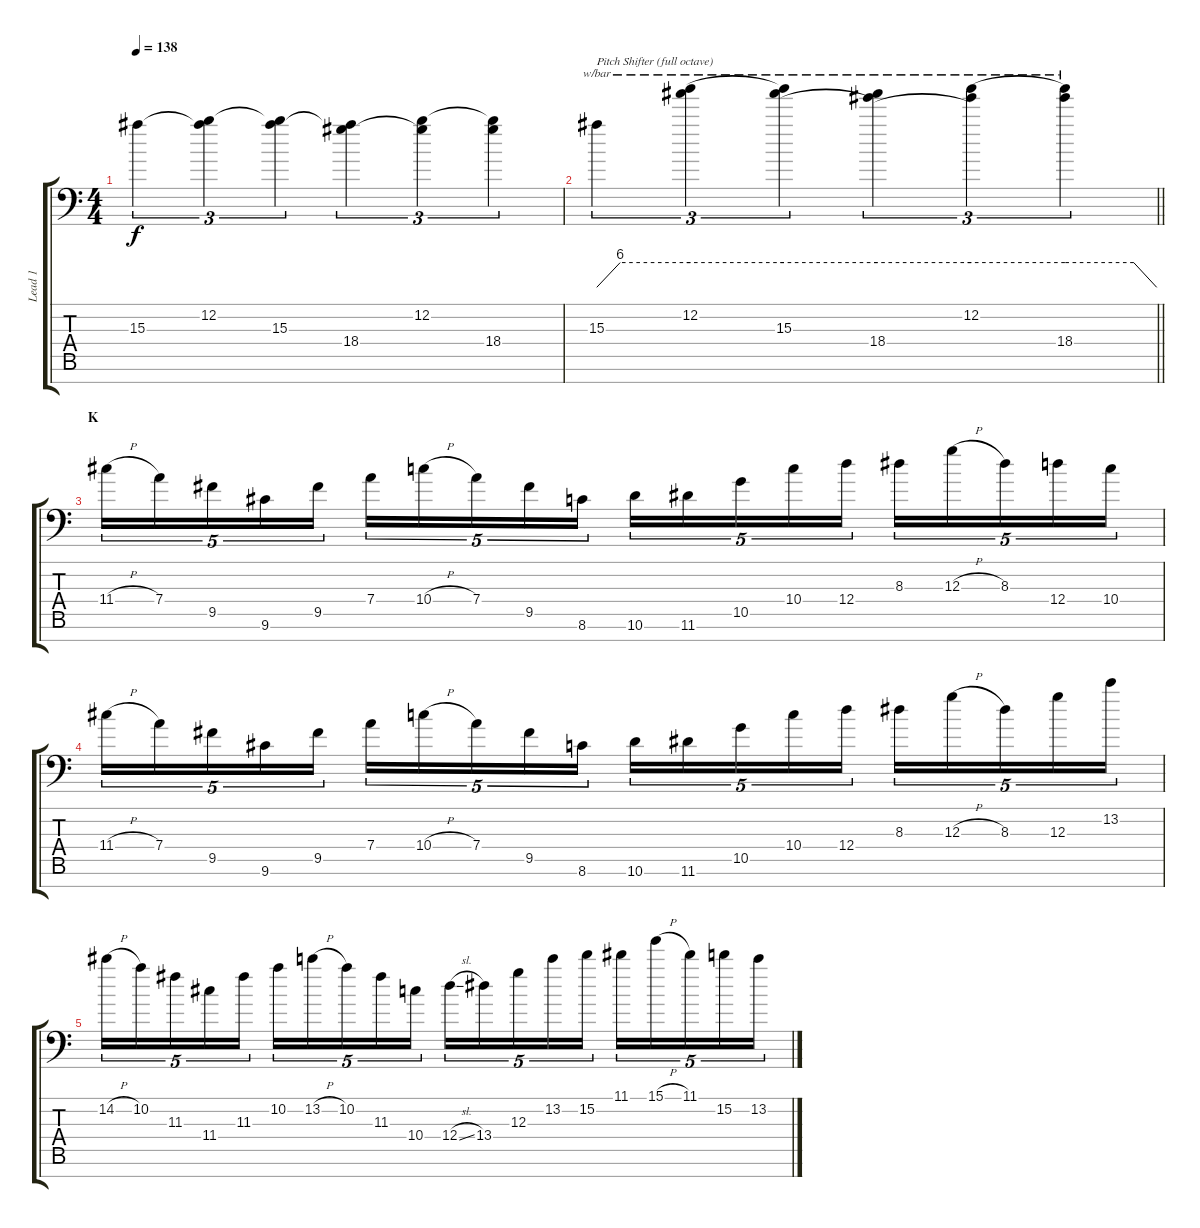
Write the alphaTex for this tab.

\track ("Lead 1" "Lead 1") {instrument distortionguitar}
\staff {score tabs}
\tuning (E4 B3 G3 D3 A2 E2 A1) {hide}
\ts (4 4)
\tempo 138
\clef f4
\ks c
15.3.4{tu (3 2) dy f} (12.2 15.3{t}).4{tu (3 2)} (12.2{t} 15.3).4{tu (3 2)} (15.3{t} 18.4).4{tu (3 2)} (12.2 18.4{t}).4{tu (3 2)} (12.2{t} 18.4).4{tu (3 2)} |
\barLineRight lightlight
15.3.4{tu (3 2) tbe (custom default 0 0 15 24 60 24) txt "Pitch Shifter (full octave)"} (12.2 15.3{t}).4{tu (3 2) tbe (hold default 0 24 60 24)} (12.2{t} 15.3).4{tu (3 2) tbe (hold default 0 24 60 24)} (15.3{t} 18.4).4{tu (3 2) tbe (hold default 0 24 60 24)} (12.2 18.4{t}).4{tu (3 2) tbe (hold default 0 24 60 24)} (12.2{t} 18.4).4{tu (3 2) tbe (custom default 0 24 45 24 60 0)} |
\section ("" "K")
11.4{h}.16{tu (5 4) volume 13} 7.4.16{tu (5 4)} 9.5.16{tu (5 4)} 9.6.16{tu (5 4)} 9.5.16{tu (5 4)} 7.4.16{tu (5 4)} 10.4{h}.16{tu (5 4)} 7.4.16{tu (5 4)} 9.5.16{tu (5 4)} 8.6.16{tu (5 4)} 10.6.16{tu (5 4)} 11.6.16{tu (5 4)} 10.5.16{tu (5 4)} 10.4.16{tu (5 4)} 12.4.16{tu (5 4)} 8.3.16{tu (5 4)} 12.3{h}.16{tu (5 4)} 8.3.16{tu (5 4)} 12.4.16{tu (5 4)} 10.4.16{tu (5 4)} |
11.4{h}.16{tu (5 4) volume 13} 7.4.16{tu (5 4)} 9.5.16{tu (5 4)} 9.6.16{tu (5 4)} 9.5.16{tu (5 4)} 7.4.16{tu (5 4)} 10.4{h}.16{tu (5 4)} 7.4.16{tu (5 4)} 9.5.16{tu (5 4)} 8.6.16{tu (5 4)} 10.6.16{tu (5 4)} 11.6.16{tu (5 4)} 10.5.16{tu (5 4)} 10.4.16{tu (5 4)} 12.4.16{tu (5 4)} 8.3.16{tu (5 4)} 12.3{h}.16{tu (5 4)} 8.3.16{tu (5 4)} 12.3.16{tu (5 4)} 13.2.16{tu (5 4)} |
14.2{h}.16{tu (5 4)} 10.2.16{tu (5 4)} 11.3.16{tu (5 4)} 11.4.16{tu (5 4)} 11.3.16{tu (5 4)} 10.2.16{tu (5 4)} 13.2{h}.16{tu (5 4)} 10.2.16{tu (5 4)} 11.3.16{tu (5 4)} 10.4.16{tu (5 4)} 12.4{sl}.16{tu (5 4)} 13.4.16{tu (5 4)} 12.3.16{tu (5 4)} 13.2.16{tu (5 4)} 15.2.16{tu (5 4)} 11.1.16{tu (5 4)} 15.1{h}.16{tu (5 4)} 11.1.16{tu (5 4)} 15.2.16{tu (5 4)} 13.2.16{tu (5 4)}
